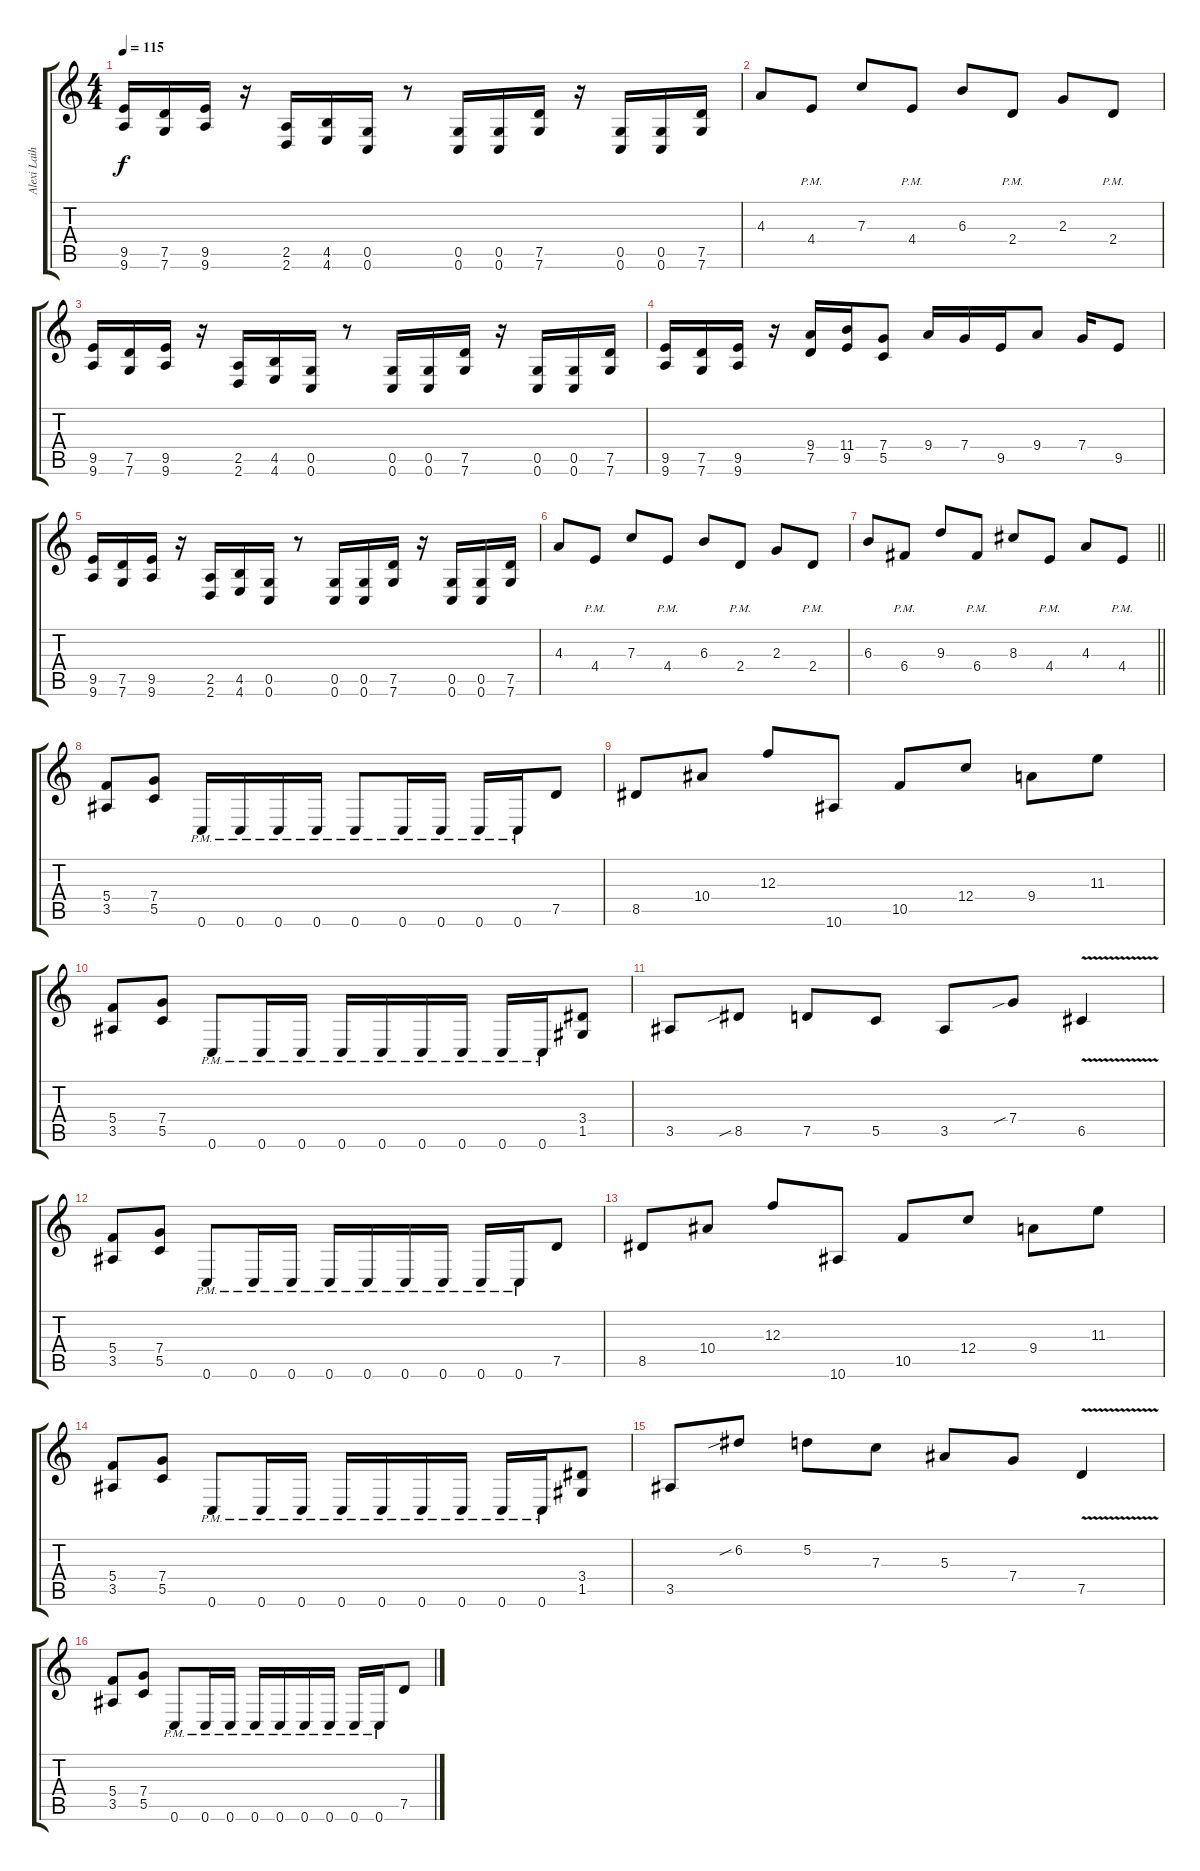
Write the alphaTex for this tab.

\track ("Alexi Laiho - Rhythm Guitar" "Alexi Laih") {instrument distortionguitar}
\staff {score tabs}
\tuning (D4 A3 F3 C3 G2 C2) {hide}
\ts (4 4)
\tempo 115
\clef g2
\ks c
(9.5 9.6).16{dy f} (7.5 7.6).16 (9.5 9.6).16 r.16 (2.5 2.6).16 (4.5 4.6).16 (0.5 0.6).16 r.8 (0.5 0.6).16 (0.5 0.6).16 (7.5 7.6).16 r.16 (0.5 0.6).16 (0.5 0.6).16 (7.5 7.6).16 |
4.3.8 4.4{pm}.8 7.3.8 4.4{pm}.8 6.3.8 2.4{pm}.8 2.3.8 2.4{pm}.8 |
(9.5 9.6).16 (7.5 7.6).16 (9.5 9.6).16 r.16 (2.5 2.6).16 (4.5 4.6).16 (0.5 0.6).16 r.8 (0.5 0.6).16 (0.5 0.6).16 (7.5 7.6).16 r.16 (0.5 0.6).16 (0.5 0.6).16 (7.5 7.6).16 |
(9.5 9.6).16 (7.5 7.6).16 (9.5 9.6).16 r.16 (9.4 7.5).16 (11.4 9.5).16 (7.4 5.5).8 9.4.16 7.4.16 9.5.16 9.4.8 7.4.16 9.5.8 |
(9.5 9.6).16 (7.5 7.6).16 (9.5 9.6).16 r.16 (2.5 2.6).16 (4.5 4.6).16 (0.5 0.6).16 r.8 (0.5 0.6).16 (0.5 0.6).16 (7.5 7.6).16 r.16 (0.5 0.6).16 (0.5 0.6).16 (7.5 7.6).16 |
4.3.8 4.4{pm}.8 7.3.8 4.4{pm}.8 6.3.8 2.4{pm}.8 2.3.8 2.4{pm}.8 |
\barLineRight lightlight
6.3.8 6.4{pm}.8 9.3.8 6.4{pm}.8 8.3.8 4.4{pm}.8 4.3.8 4.4{pm}.8 |
(5.4 3.5).8 (7.4 5.5).8 0.6{pm}.16 0.6{pm}.16 0.6{pm}.16 0.6{pm}.16 0.6{pm}.8 0.6{pm}.16 0.6{pm}.16 0.6{pm}.16 0.6{pm}.16 7.5.8 |
8.5.8 10.4.8 12.3.8 10.6.8 10.5.8 12.4.8 9.4.8 11.3.8 |
(5.4 3.5).8 (7.4 5.5).8 0.6{pm}.8 0.6{pm}.16 0.6{pm}.16 0.6{pm}.16 0.6{pm}.16 0.6{pm}.16 0.6{pm}.16 0.6{pm}.16 0.6{pm}.16 (3.4 1.5).8 |
3.5.8 8.5{sib}.8 7.5.8 5.5.8 3.5.8 7.4{sib}.8 6.5{v}.4 |
(5.4 3.5).8 (7.4 5.5).8 0.6{pm}.8 0.6{pm}.16 0.6{pm}.16 0.6{pm}.16 0.6{pm}.16 0.6{pm}.16 0.6{pm}.16 0.6{pm}.16 0.6{pm}.16 7.5.8 |
8.5.8 10.4.8 12.3.8 10.6.8 10.5.8 12.4.8 9.4.8 11.3.8 |
(5.4 3.5).8 (7.4 5.5).8 0.6{pm}.8 0.6{pm}.16 0.6{pm}.16 0.6{pm}.16 0.6{pm}.16 0.6{pm}.16 0.6{pm}.16 0.6{pm}.16 0.6{pm}.16 (3.4 1.5).8 |
3.5.8 6.2{sib}.8 5.2.8 7.3.8 5.3.8 7.4.8 7.5{v}.4 |
(5.4 3.5).8 (7.4 5.5).8 0.6{pm}.8 0.6{pm}.16 0.6{pm}.16 0.6{pm}.16 0.6{pm}.16 0.6{pm}.16 0.6{pm}.16 0.6{pm}.16 0.6{pm}.16 7.5.8
